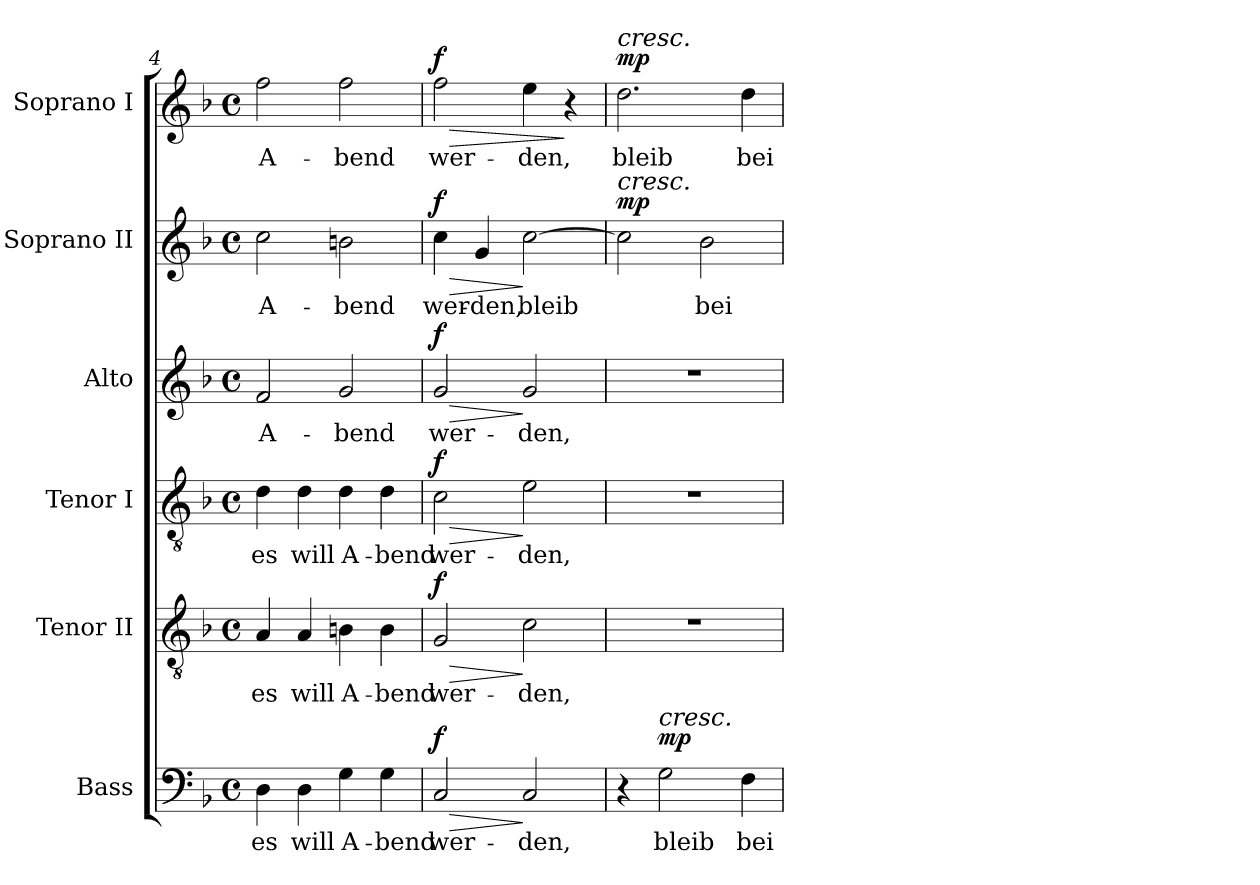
**kern	**text	**dynam	**kern	**text	**dynam	**kern	**text	**dynam	**kern	**text	**dynam	**kern	**text	**dynam	**kern	**text	**dynam
*part6	*part6	*part6	*part5	*part5	*part5	*part4	*part4	*part4	*part3	*part3	*part3	*part2	*part2	*part2	*part1	*part1	*part1
*staff6	*staff6	*staff6	*staff5	*staff5	*staff5	*staff4	*staff4	*staff4	*staff3	*staff3	*staff3	*staff2	*staff2	*staff2	*staff1	*staff1	*staff1
*I"Bass	*	*	*I"Tenor II	*	*	*I"Tenor I	*	*	*I"Alto	*	*	*I"Soprano II	*	*	*I"Soprano I	*	*
*I'B	*	*	*I'T. II	*	*	*I'T. I	*	*	*I'A	*	*	*I'S. II	*	*	*I'S. I	*	*
*clefF4	*	*	*clefGv2	*	*	*clefGv2	*	*	*clefG2	*	*	*clefG2	*	*	*clefG2	*	*
*	*	*	*ITrd7c12	*	*	*ITrd7c12	*	*	*	*	*	*	*	*	*	*	*
*k[b-]	*	*	*k[b-]	*	*	*k[b-]	*	*	*k[b-]	*	*	*k[b-]	*	*	*k[b-]	*	*
*F:	*	*	*F:	*	*	*F:	*	*	*F:	*	*	*F:	*	*	*F:	*	*
*M4/4	*	*	*M4/4	*	*	*M4/4	*	*	*M4/4	*	*	*M4/4	*	*	*M4/4	*	*
*met(c)	*	*	*met(c)	*	*	*met(c)	*	*	*met(c)	*	*	*met(c)	*	*	*met(c)	*	*
=4	=4	=4	=4	=4	=4	=4	=4	=4	=4	=4	=4	=4	=4	=4	=4	=4	=4
!	!LO:LY:b:color=#000000	!	!	!	!	!	!	!	!	!	!	!	!	!	!	!	!
!	!	!	!	!LO:LY:b:color=#000000	!	!	!	!	!	!	!	!	!	!	!	!	!
!	!	!	!	!	!	!	!LO:LY:b:color=#000000	!	!	!	!	!	!	!	!	!	!
!	!	!	!	!	!	!	!	!	!	!LO:LY:b:color=#000000	!	!	!	!	!	!	!
!	!	!	!	!	!	!	!	!	!	!	!	!	!LO:LY:b:color=#000000	!	!	!	!
!	!	!	!	!	!	!	!	!	!	!	!	!	!	!	!	!LO:LY:b:color=#000000	!
4Di\	es	.	4AAi/	es	.	4Di\	es	.	2fi/	A-	.	2cci\	A-	.	2ffi\	A-	.
!	!LO:LY:b:color=#000000	!	!	!	!	!	!	!	!	!	!	!	!	!	!	!	!
!	!	!	!	!LO:LY:b:color=#000000	!	!	!	!	!	!	!	!	!	!	!	!	!
!	!	!	!	!	!	!	!LO:LY:b:color=#000000	!	!	!	!	!	!	!	!	!	!
4Di\	will	.	4AAi/	will	.	4Di\	will	.	.	.	.	.	.	.	.	.	.
!	!LO:LY:b:color=#000000	!	!	!	!	!	!	!	!	!	!	!	!	!	!	!	!
!	!	!	!	!LO:LY:b:color=#000000	!	!	!	!	!	!	!	!	!	!	!	!	!
!	!	!	!	!	!	!	!LO:LY:b:color=#000000	!	!	!	!	!	!	!	!	!	!
!	!	!	!	!	!	!	!	!	!	!LO:LY:b:color=#000000	!	!	!	!	!	!	!
!	!	!	!	!	!	!	!	!	!	!	!	!	!LO:LY:b:color=#000000	!	!	!	!
!	!	!	!	!	!	!	!	!	!	!	!	!	!	!	!	!LO:LY:b:color=#000000	!
4Gi\	A-	.	4BBni\	A-	.	4Di\	A-	.	2gi/	-bend	.	2bni\	-bend	.	2ffi\	-bend	.
!	!LO:LY:b:color=#000000	!	!	!	!	!	!	!	!	!	!	!	!	!	!	!	!
!	!	!	!	!LO:LY:b:color=#000000	!	!	!	!	!	!	!	!	!	!	!	!	!
!	!	!	!	!	!	!	!LO:LY:b:color=#000000	!	!	!	!	!	!	!	!	!	!
4Gi\	-bend	.	4BBi\	-bend	.	4Di\	-bend	.	.	.	.	.	.	.	.	.	.
=5	=5	=5	=5	=5	=5	=5	=5	=5	=5	=5	=5	=5	=5	=5	=5	=5	=5
!	!LO:LY:b:color=#000000	!LO:HP:b	!	!	!	!	!	!	!	!	!	!	!	!	!	!	!
!	!	!	!	!LO:LY:b:color=#000000	!LO:HP:b	!	!	!	!	!	!	!	!	!	!	!	!
!	!	!	!	!	!	!	!LO:LY:b:color=#000000	!LO:HP:b	!	!	!	!	!	!	!	!	!
!	!	!	!	!	!	!	!	!	!	!LO:LY:b:color=#000000	!LO:HP:b	!	!	!	!	!	!
!	!	!	!	!	!	!	!	!	!	!	!	!	!LO:LY:b:color=#000000	!LO:HP:b	!	!	!
!	!	!	!	!	!	!	!	!	!	!	!	!	!	!	!	!LO:LY:b:color=#000000	!LO:HP:b
2Ci/	wer-	> f	2GGi/	wer-	> f	2Ci\	wer-	> f	2gi/	wer-	> f	4cci\	wer-	> f	2ffi\	wer-	> f
!	!	!	!	!	!	!	!	!	!	!	!	!	!LO:LY:b:color=#000000	!	!	!	!
.	.	.	.	.	.	.	.	.	.	.	.	4gi/	-den,	.	.	.	.
!	!LO:LY:b:color=#000000	!	!	!	!	!	!	!	!	!	!	!	!	!	!	!	!
!	!	!	!	!LO:LY:b:color=#000000	!	!	!	!	!	!	!	!	!	!	!	!	!
!	!	!	!	!	!	!	!LO:LY:b:color=#000000	!	!	!	!	!	!	!	!	!	!
!	!	!	!	!	!	!	!	!	!	!LO:LY:b:color=#000000	!	!	!	!	!	!	!
!	!	!	!	!	!	!	!	!	!	!	!	!	!LO:LY:b:color=#000000	!	!	!	!
!	!	!	!	!	!	!	!	!	!	!	!	!	!	!	!	!LO:LY:b:color=#000000	!
2Ci/	-den,	]	2Ci\	-den,	]	2Ei\	-den,	]	2gi/	-den,	]	[>2cci\	bleib	]	4eei\	-den,	.
.	.	.	.	.	.	.	.	.	.	.	.	.	.	.	4r	.	]
=6	=6	=6	=6	=6	=6	=6	=6	=6	=6	=6	=6	=6	=6	=6	=6	=6	=6
!	!	!	!	!	!	!	!	!	!	!	!	!	!	!	!LO:TX:a:i:t=cresc.	!	!
!	!	!	!	!	!	!	!	!	!	!	!	!LO:TX:a:i:t=cresc.	!	!	!	!	!
!	!	!	!	!	!	!	!	!	!	!	!	!	!	!	!	!LO:LY:b:color=#000000	!
4r	.	.	1r	.	.	1r	.	.	1r	.	.	2cci\]	.	mp	2.ddi\	bleib	mp
!LO:TX:a:i:t=cresc.	!	!	!	!	!	!	!	!	!	!	!	!	!	!	!	!	!
!	!LO:LY:b:color=#000000	!	!	!	!	!	!	!	!	!	!	!	!	!	!	!	!
2Gi\	bleib	mp	.	.	.	.	.	.	.	.	.	.	.	.	.	.	.
!	!	!	!	!	!	!	!	!	!	!	!	!	!LO:LY:b:color=#000000	!	!	!	!
.	.	.	.	.	.	.	.	.	.	.	.	2b-i\	bei	.	.	.	.
!	!LO:LY:b:color=#000000	!	!	!	!	!	!	!	!	!	!	!	!	!	!	!	!
!	!	!	!	!	!	!	!	!	!	!	!	!	!	!	!	!LO:LY:b:color=#000000	!
4Fi\	bei	.	.	.	.	.	.	.	.	.	.	.	.	.	4ddi\	bei	.
=	=	=	=	=	=	=	=	=	=	=	=	=	=	=	=	=	=
*-	*-	*-	*-	*-	*-	*-	*-	*-	*-	*-	*-	*-	*-	*-	*-	*-	*-
